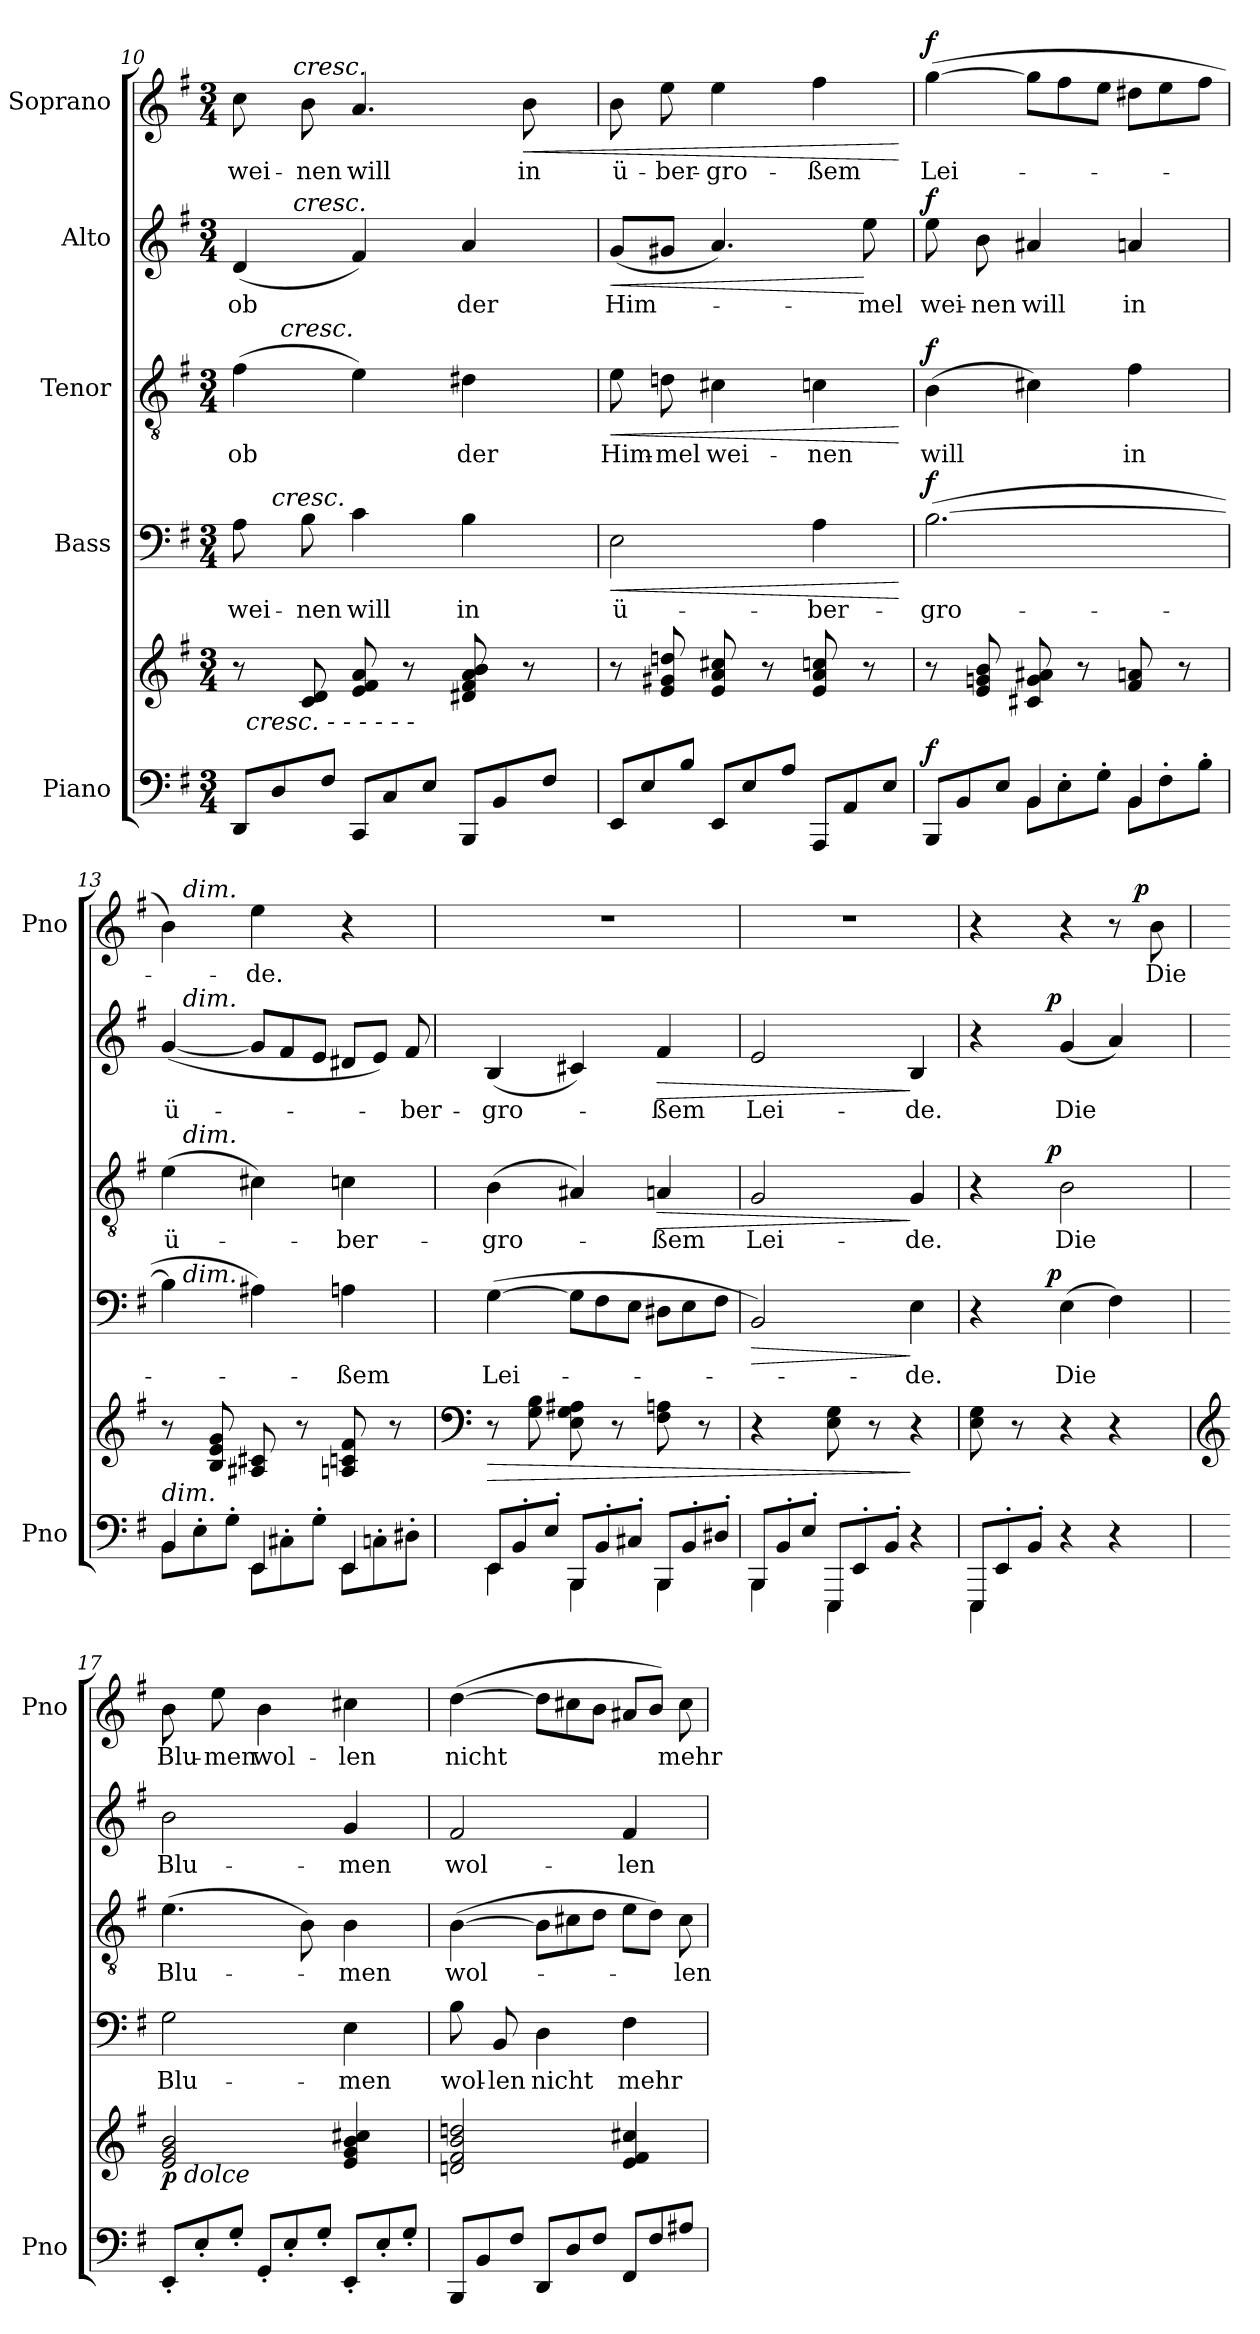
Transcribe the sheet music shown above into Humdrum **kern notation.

**kern	**kern	**dynam	**kern	**text	**dynam	**kern	**text	**dynam	**kern	**text	**dynam	**kern	**text	**dynam
*part5	*part5	*part5	*part4	*part4	*part4	*part3	*part3	*part3	*part2	*part2	*part2	*part1	*part1	*part1
*staff6	*staff5	*staff5/6	*staff4	*staff4	*staff4	*staff3	*staff3	*staff3	*staff2	*staff2	*staff2	*staff1	*staff1	*staff1
*I"Piano	*	*	*I"Bass	*	*	*I"Tenor	*	*	*I"Alto	*	*	*I"Soprano	*	*
*I'Pno	*	*	*	*	*	*	*	*	*	*	*	*I'Pno	*	*
*clefF4	*clefG2	*	*clefF4	*	*	*clefGv2	*	*	*clefG2	*	*	*clefG2	*	*
*k[f#]	*k[f#]	*	*k[f#]	*	*	*k[f#]	*	*	*k[f#]	*	*	*k[f#]	*	*
*e:	*e:	*	*e:	*	*	*e:	*	*	*e:	*	*	*e:	*	*
*M3/4	*M3/4	*	*M3/4	*	*	*M3/4	*	*	*M3/4	*	*	*M3/4	*	*
*Xtuplet	*	*	*	*	*	*	*	*	*	*	*	*	*	*
=10	=10	=10	=10	=10	=10	=10	=10	=10	=10	=10	=10	=10	=10	=10
*	*^	*	*^	*	*	*^	*	*	*^	*	*	*^	*	*
12DD/L	8r	48ryy	.	8A\	12ryy	wei-	.	(4f#\	16.ryy	ob	.	(4d/	12ryy	ob	.	8cc\	12ryy	wei-	.
!	!	!LO:TX:b:i:t=cresc.         -            -            -            -            -            -	!	!	!	!	!	!	!	!	!	!	!	!	!	!	!	!	!
.	.	3%2ryy	.	.	.	.	.	.	.	.	.	.	.	.	.	.	.	.	.
!	!	!	!	!	!LO:TX:a:i:t=cresc.	!	!	!	!	!	!	!	!	!	!	!	!	!	!
12D/	.	.	.	.	3%2ryy	.	.	.	.	.	.	.	48.ryy	.	.	.	48.ryy	.	.
!	!	!	!	!	!	!	!	!	!LO:TX:a:i:t=cresc.	!	!	!	!	!	!	!	!	!	!
.	.	.	.	.	.	.	.	.	2ryy	.	.	.	.	.	.	.	.	.	.
!	!	!	!	!	!	!	!	!	!	!	!	!	!	!	!	!	!LO:TX:a:i:t=cresc.	!	!
!	!	!	!	!	!	!	!	!	!	!	!	!	!LO:TX:a:i:t=cresc.	!	!	!	!	!	!
.	.	.	.	.	.	.	.	.	.	.	.	.	3ryy	.	.	.	3ryy	.	.
.	8c/ 8d/	.	.	8B\	.	-nen	.	.	.	.	.	.	.	.	.	8b\	.	-nen	.
12F#/J	.	.	.	.	.	.	.	.	.	.	.	.	.	.	.	.	.	.	.
12CC/L	8e/ 8f#/ 8a/	.	.	4c\	.	will	.	4e\)	.	.	.	4f#/)	.	.	.	4.a/	.	will	.
12C/	.	.	.	.	.	.	.	.	.	.	.	.	.	.	.	.	.	.	.
.	8r	.	.	.	.	.	.	.	.	.	.	.	.	.	.	.	.	.	.
12E/J	.	.	.	.	.	.	.	.	.	.	.	.	.	.	.	.	.	.	.
.	.	.	.	.	.	.	.	.	.	.	.	.	6ryy	.	.	.	6ryy	.	.
12BBB/L	8d#X/ 8f#/ 8a/ 8b/	.	.	4B\	.	in	.	4d#X\	.	der	.	4a/	.	der	.	.	.	.	.
12BB/	.	.	.	.	.	.	.	.	.	.	.	.	.	.	.	.	.	.	.
.	.	.	.	.	.	.	.	.	8ryy	.	.	.	.	.	.	.	.	.	.
.	.	.	.	.	.	.	.	.	.	.	.	.	12ryy	.	.	.	12ryy	.	.
!	!	!	!	!	!	!	!	!	!	!	!	!	!	!	!	!	!	!	!LO:HP:b
.	8r	.	.	.	.	.	.	.	.	.	.	.	.	.	.	8b\	.	in	<
12F#/J	.	.	.	.	.	.	.	.	.	.	.	.	.	.	.	.	.	.	.
.	.	24.ryy	.	.	.	.	.	.	.	.	.	.	.	.	.	.	.	.	.
.	.	.	.	.	.	.	.	.	.	.	.	.	24ryy	.	.	.	24ryy	.	.
.	.	.	.	.	.	.	.	.	32ryy	.	.	.	.	.	.	.	.	.	.
.	.	.	.	.	.	.	.	.	.	.	.	.	96ryy	.	.	.	96ryy	.	.
=11	=11	=11	=11	=11	=11	=11	=11	=11	=11	=11	=11	=11	=11	=11	=11	=11	=11	=11	=11
!	!	!	!	!	!	!	!LO:HP:b	!	!	!	!LO:HP:b	!	!	!	!LO:HP:b	!	!	!	!
*	*v	*v	*	*	*	*	*	*v	*v	*	*	*v	*v	*	*	*v	*v	*	*
*	*	*	*v	*v	*	*	*	*	*	*	*	*	*	*	*
12EE/L	8r	.	2E\	ü-	<	8e\	Him-	<	(8g/L	Him-	<	8b\	ü-	.
12E/	.	.	.	.	.	.	.	.	.	.	.	.	.	.
.	8e/ 8g#X/ 8ddn/	.	.	.	.	8dn\	-mel	.	8g#X/J	.	.	8ee\	-ber-	.
12B/J	.	.	.	.	.	.	.	.	.	.	.	.	.	.
12EE/L	8e/ 8a/ 8cc#X/	.	.	.	.	4c#X\	wei-	.	4.a/)	.	.	4ee\	-gro-	.
12E/	.	.	.	.	.	.	.	.	.	.	.	.	.	.
.	8r	.	.	.	.	.	.	.	.	.	.	.	.	.
12A/J	.	.	.	.	.	.	.	.	.	.	.	.	.	.
12AAA/L	8e/ 8a/ 8ccn/	.	4A\	-ber-	.	4cn\	-nen	.	.	.	.	4ff#\	-ßem	.
12AA/	.	.	.	.	.	.	.	.	.	.	.	.	.	.
.	8r	.	.	.	.	.	.	.	8ee\	-mel	[	.	.	.
12E/J	.	.	.	.	.	.	.	.	.	.	.	.	.	.
.	.	.	.	.	[	.	.	[	.	.	.	.	.	[
=12	=12	=12	=12	=12	=12	=12	=12	=12	=12	=12	=12	=12	=12	=12
*^	*	*	*	*	*	*	*	*	*	*	*	*	*	*
!	!	!	!LO:DY:a=2	!	!	!LO:DY:a	!	!	!LO:DY:a	!	!	!LO:DY:a	!	!	!LO:DY:a
12BBB/L	4ryy	8r	f	([2.B\	-gro-	f	(4B\	will	f	8ee\	wei-	f	([4gg\	Lei-	f
12BB/	.	.	.	.	.	.	.	.	.	.	.	.	.	.	.
.	.	8e/ 8gn/ 8b/	.	.	.	.	.	.	.	8b\	-nen	.	.	.	.
12E/J	.	.	.	.	.	.	.	.	.	.	.	.	.	.	.
*	*	*	*	*	*	*	*	*	*	*	*	*	*Xtuplet	*	*
12BB\L	4BB/	8c#X/ 8g/ 8a#X/	.	.	.	.	4c#X\)	.	.	4a#X/	will	.	12gg\L]	.	.
12E'>\	.	.	.	.	.	.	.	.	.	.	.	.	12ff#\	.	.
.	.	8r	.	.	.	.	.	.	.	.	.	.	.	.	.
12G'>\J	.	.	.	.	.	.	.	.	.	.	.	.	12ee\J	.	.
12BB\L	4BB/	8f#/ 8an/	.	.	.	.	4f#\	in	.	4an/	in	.	12dd#X\L	.	.
12F#'>\	.	.	.	.	.	.	.	.	.	.	.	.	12ee\	.	.
.	.	8r	.	.	.	.	.	.	.	.	.	.	.	.	.
12B'>\J	.	.	.	.	.	.	.	.	.	.	.	.	12ff#\J	.	.
!!LO:LB:g=z
=13	=13	=13	=13	=13	=13	=13	=13	=13	=13	=13	=13	=13	=13	=13	=13
!LO:TX:a:i:t=dim.	!	!	!	!	!	!	!	!	!	!	!	!	!	!	!
*	*	*	*	*^	*	*	*^	*	*	*^	*	*	*^	*	*
12BB\L	4BB/	8r	.	4B\]	16ryy	-­-	.	(4e\	16ryy	ü-	.	([4g/	16ryy	ü-	.	4b\)	16ryy	-­-	.
!	!	!	!	!	!	!	!	!	!	!	!	!	!	!	!	!	!LO:TX:a:i:t=dim.	!	!
!	!	!	!	!	!	!	!	!	!	!	!	!	!LO:TX:a:i:t=dim.	!	!	!	!	!	!
!	!	!	!	!	!	!	!	!	!LO:TX:a:i:t=dim.	!	!	!	!	!	!	!	!	!	!
!	!	!	!	!	!LO:TX:a:i:t=dim.	!	!	!	!	!	!	!	!	!	!	!	!	!	!
.	.	.	.	.	2ryy	.	.	.	2ryy	.	.	.	2ryy	.	.	.	2ryy	.	.
12E'>\	.	.	.	.	.	.	.	.	.	.	.	.	.	.	.	.	.	.	.
.	.	8B/ 8e/ 8g/	.	.	.	.	.	.	.	.	.	.	.	.	.	.	.	.	.
12G'>\J	.	.	.	.	.	.	.	.	.	.	.	.	.	.	.	.	.	.	.
*	*	*	*	*	*	*	*	*	*	*	*	*Xtuplet	*	*	*	*	*	*	*
12EE\L	4EE/	8A#X/ 8c#X/	.	4A#X\)	.	.	.	4c#X\)	.	.	.	12g/L]	.	.	.	4ee\	.	-de.	.
12C#X'>\	.	.	.	.	.	.	.	.	.	.	.	12f#/	.	.	.	.	.	.	.
.	.	8r	.	.	.	.	.	.	.	.	.	.	.	.	.	.	.	.	.
12G'>\J	.	.	.	.	.	.	.	.	.	.	.	12e/J	.	.	.	.	.	.	.
12EE\L	4EE/	8An/ 8cn/ 8f#/	.	4An\	.	-ßem	.	4cn\	.	-ber-	.	12d#X/L	.	.	.	4r	.	.	.
.	.	.	.	.	8.ryy	.	.	.	8.ryy	.	.	.	8.ryy	.	.	.	8.ryy	.	.
12Cn'>\	.	.	.	.	.	.	.	.	.	.	.	12e/J)	.	.	.	.	.	.	.
.	.	8r	.	.	.	.	.	.	.	.	.	.	.	.	.	.	.	.	.
12D#X'>\J	.	.	.	.	.	.	.	.	.	.	.	12f#/	.	-ber-	.	.	.	.	.
*	*	*	*	*v	*v	*	*	*	*	*	*	*v	*v	*	*	*v	*v	*	*
*	*	*	*	*	*	*	*v	*v	*	*	*	*	*	*	*	*
=14	=14	=14	=14	=14	=14	=14	=14	=14	=14	=14	=14	=14	=14	=14	=14
*	*	*clefF4	*	*	*	*	*	*	*	*	*	*	*	*	*
*	*	*	*	*^	*	*	*^	*	*	*^	*	*	*^	*	*
!	!	!	!LO:HP:b	!	!	!	!	!	!	!	!	!	!	!	!	!	!	!	!
*	*	*	*	*v	*v	*	*	*	*	*	*	*v	*v	*	*	*v	*v	*	*
*	*	*	*	*	*	*	*v	*v	*	*	*	*	*	*	*	*
12EE/L	4EE\	8r	>	([4G\	Lei-	.	(4B\	-gro-	.	(4B/	-gro-	.	2.r	.	.
12BB'</	.	.	.	.	.	.	.	.	.	.	.	.	.	.	.
.	.	8G\ 8B\	.	.	.	.	.	.	.	.	.	.	.	.	.
12E'</J	.	.	.	.	.	.	.	.	.	.	.	.	.	.	.
*	*	*	*	*Xtuplet	*	*	*	*	*	*	*	*	*	*	*
12BBB/L	4BBB\	8E\ 8G\ 8A#X\	.	12G\L]	.	.	4A#X/)	.	.	4c#X/)	.	.	.	.	.
12BB'</	.	.	.	12F#\	.	.	.	.	.	.	.	.	.	.	.
.	.	8r	.	.	.	.	.	.	.	.	.	.	.	.	.
12C#X'</J	.	.	.	12E\J	.	.	.	.	.	.	.	.	.	.	.
!	!	!	!	!	!	!	!	!	!LO:HP:b	!	!	!LO:HP:b	!	!	!
12BBB/L	4BBB\	8F#\ 8An\	.	12D#X\L	.	.	4An/	-ßem	>	4f#/	-ßem	>	.	.	.
12BB'</	.	.	.	12E\	.	.	.	.	.	.	.	.	.	.	.
.	.	8r	.	.	.	.	.	.	.	.	.	.	.	.	.
12D#X'</J	.	.	.	12F#\J	.	.	.	.	.	.	.	.	.	.	.
=15	=15	=15	=15	=15	=15	=15	=15	=15	=15	=15	=15	=15	=15	=15	=15
!	!	!	!	!	!	!LO:HP:b	!	!	!	!	!	!	!	!	!
12BBB/L	4BBB\	4r	.	2BB/)	.	>	2G/	Lei-	.	2e/	Lei-	.	2.r	.	.
12BB'</	.	.	.	.	.	.	.	.	.	.	.	.	.	.	.
12E'</J	.	.	.	.	.	.	.	.	.	.	.	.	.	.	.
12EEE/L	4EEE\	8E\ 8G\	.	.	.	.	.	.	.	.	.	.	.	.	.
12EE'</	.	.	.	.	.	.	.	.	.	.	.	.	.	.	.
.	.	8r	.	.	.	.	.	.	.	.	.	.	.	.	.
12BB'</J	.	.	.	.	.	.	.	.	.	.	.	.	.	.	.
4r	4ryy	4r	]	4E\	-de.	]	4G/	-de.	]	4B/	-de.	]	.	.	.
=16	=16	=16	=16	=16	=16	=16	=16	=16	=16	=16	=16	=16	=16	=16	=16
*	*	*	*	*^	*	*	*^	*	*	*^	*	*	*^	*	*
12EEE/L	4EEE\	8E\ 8G\	.	4r	8..ryy	.	.	4r	8..ryy	.	.	4r	8..ryy	.	.	4r	3..ryy	.	.
12EE'</	.	.	.	.	.	.	.	.	.	.	.	.	.	.	.	.	.	.	.
.	.	8r	.	.	.	.	.	.	.	.	.	.	.	.	.	.	.	.	.
12BB'</J	.	.	.	.	.	.	.	.	.	.	.	.	.	.	.	.	.	.	.
!	!	!	!	!	!	!	!LO:DY:a	!	!	!	!LO:DY:a	!	!	!	!LO:DY:a	!	!	!	!
.	.	.	.	.	2ryy	.	p	.	2ryy	.	p	.	2ryy	.	p	.	.	.	.
4r	2ryy	4r	.	(4E\	.	Die	.	2B\	.	Die	.	(4g/	.	Die	.	4r	.	.	.
4r	.	4r	.	4F#\)	.	.	.	.	.	.	.	4a/)	.	.	.	8r	.	.	.
!	!	!	!	!	!	!	!	!	!	!	!	!	!	!	!	!	!	!	!LO:DY:a
.	.	.	.	.	.	.	.	.	.	.	.	.	.	.	.	.	6ryy	.	p
.	.	.	.	.	.	.	.	.	.	.	.	.	.	.	.	8b\	.	Die	.
.	.	.	.	.	32ryy	.	.	.	32ryy	.	.	.	32ryy	.	.	.	.	.	.
*	*	*	*	*v	*v	*	*	*	*	*	*	*v	*v	*	*	*v	*v	*	*
*v	*v	*	*	*	*	*	*v	*v	*	*	*	*	*	*	*	*
!!LO:PB:g=z
=17	=17	=17	=17	=17	=17	=17	=17	=17	=17	=17	=17	=17	=17	=17
*	*clefG2	*	*	*	*	*	*	*	*	*	*	*	*	*
*^	*	*	*^	*	*	*^	*	*	*^	*	*	*^	*	*
!	!	!	!LO:DY:b	!	!	!	!	!	!	!	!	!	!	!	!	!	!	!	!
*	*	*	*	*v	*v	*	*	*	*	*	*	*v	*v	*	*	*v	*v	*	*
*v	*v	*^	*	*	*	*	*v	*v	*	*	*	*	*	*	*	*
12EE'</L	2e/ 2g/ 2b/	16ryy	p	2G\	Blu-	.	(4.e\	Blu-	.	2b\	Blu-	.	8b\	Blu-	.
!	!	!LO:TX:b:i:t=dolce	!	!	!	!	!	!	!	!	!	!	!	!	!
.	.	2ryy	.	.	.	.	.	.	.	.	.	.	.	.	.
12E'</	.	.	.	.	.	.	.	.	.	.	.	.	.	.	.
.	.	.	.	.	.	.	.	.	.	.	.	.	8ee\	-men	.
12G'</J	.	.	.	.	.	.	.	.	.	.	.	.	.	.	.
12GG'</L	.	.	.	.	.	.	.	.	.	.	.	.	4b\	wol-	.
12E'</	.	.	.	.	.	.	.	.	.	.	.	.	.	.	.
.	.	.	.	.	.	.	8B\)	.	.	.	.	.	.	.	.
12G'</J	.	.	.	.	.	.	.	.	.	.	.	.	.	.	.
12EE'</L	4e/ 4g/ 4b/ 4cc#X/	.	.	4E\	-men	.	4B\	-men	.	4g/	-men	.	4cc#X\	-len	.
.	.	8.ryy	.	.	.	.	.	.	.	.	.	.	.	.	.
12E'</	.	.	.	.	.	.	.	.	.	.	.	.	.	.	.
12G'</J	.	.	.	.	.	.	.	.	.	.	.	.	.	.	.
*	*v	*v	*	*	*	*	*	*	*	*	*	*	*	*	*
=18	=18	=18	=18	=18	=18	=18	=18	=18	=18	=18	=18	=18	=18	=18
12BBB/L	2dn/ 2f#/ 2b/ 2ddn/	.	8B\	wol-	.	([4B\	wol-	.	2f#/	wol-	.	([4dd\	nicht	.
12BB/	.	.	.	.	.	.	.	.	.	.	.	.	.	.
.	.	.	8BB/	-len	.	.	.	.	.	.	.	.	.	.
12F#/J	.	.	.	.	.	.	.	.	.	.	.	.	.	.
*	*	*	*	*	*	*Xtuplet	*	*	*	*	*	*	*	*
12DD/L	.	.	4D\	nicht	.	12B\L]	.	.	.	.	.	12dd\L]	.	.
12D/	.	.	.	.	.	12c#X\	.	.	.	.	.	12cc#X\	.	.
12F#/J	.	.	.	.	.	12d\J	.	.	.	.	.	12b\J	.	.
12FF#/L	4e/ 4f#/ 4cc#X/	.	4F#\	mehr	.	12e\L	.	.	4f#/	-len	.	12a#X/L	.	.
12F#/	.	.	.	.	.	12d\J)	.	.	.	.	.	12b/J)	.	.
12A#X/J	.	.	.	.	.	12c#\	-len	.	.	.	.	12cc#\	mehr	.
=	=	=	=	=	=	=	=	=	=	=	=	=	=	=
*-	*-	*-	*-	*-	*-	*-	*-	*-	*-	*-	*-	*-	*-	*-
